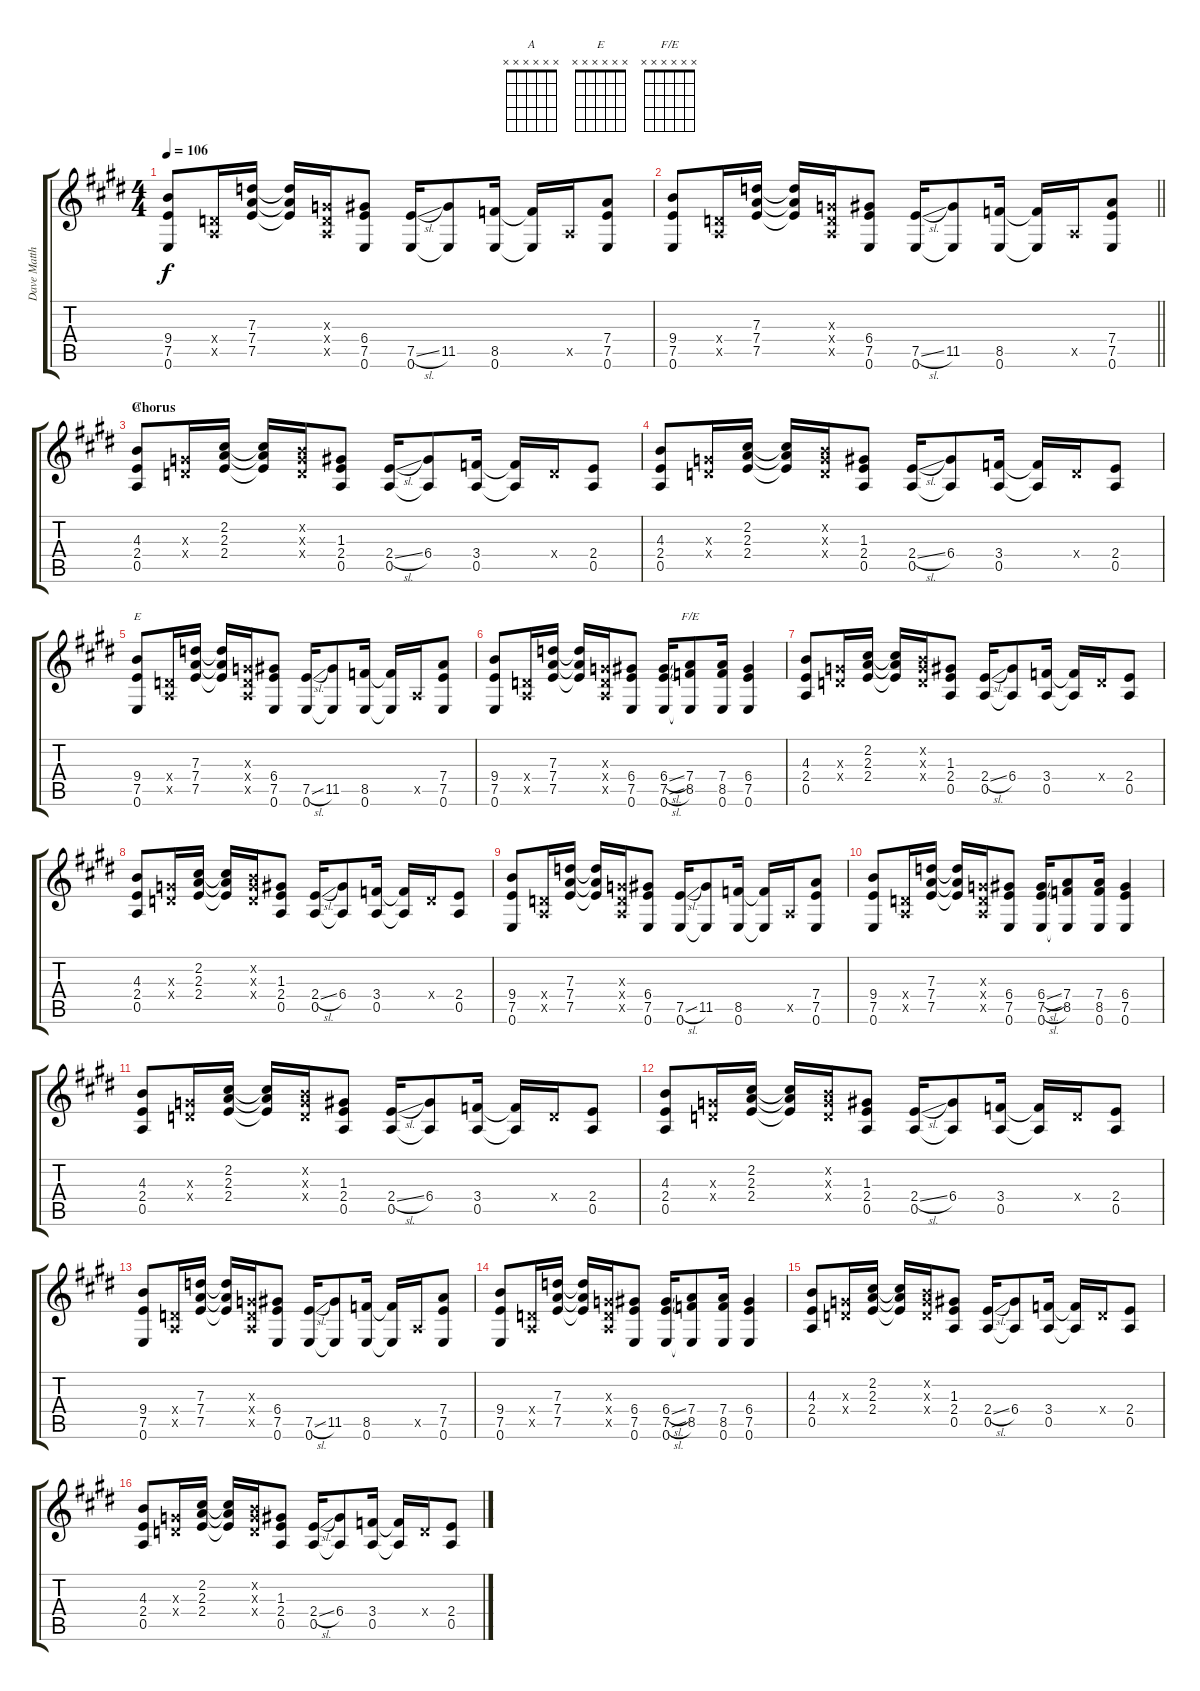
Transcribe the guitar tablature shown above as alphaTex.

\track ("Dave Matthews" "Dave Matth") {instrument acousticguitarsteel}
\staff {score tabs}
\tuning (E4 B3 G3 D3 A2 E2) {hide}
\chord ("A" x x x x x x)
\chord ("E" x x x x x x)
\chord ("F/E" x x x x x x)
\ts (4 4)
\tempo 106
\clef g2
\ks e
(9.4 7.5 0.6).8{dy f} (0.4{x} 0.5{x}).16 (7.3 7.4 7.5).16 (7.3{t} 7.4{t} 7.5{t}).16 (0.3{x} 0.4{x} 0.5{x}).16 (6.4 7.5 0.6).8 (7.5{sl} 0.6).16 (11.5 0.6{t}).8 (8.5 0.6).16 (8.5{t} 0.6{t}).16 0.5{x}.16 (7.4 7.5 0.6).8 |
\barLineRight lightlight
(9.4 7.5 0.6).8 (0.4{x} 0.5{x}).16 (7.3 7.4 7.5).16 (7.3{t} 7.4{t} 7.5{t}).16 (0.3{x} 0.4{x} 0.5{x}).16 (6.4 7.5 0.6).8 (7.5{sl} 0.6).16 (11.5 0.6{t}).8 (8.5 0.6).16 (8.5{t} 0.6{t}).16 0.5{x}.16 (7.4 7.5 0.6).8 |
\section ("" "Chorus")
(4.3 2.4 0.5).8{ch "A"} (0.3{x} 0.4{x}).16 (2.2 2.3 2.4).16 (2.2{t} 2.3{t} 2.4{t}).16 (0.2{x} 0.3{x} 0.4{x}).16 (1.3 2.4 0.5).8 (2.4{sl} 0.5).16 (6.4 0.5{t}).8 (3.4 0.5).16 (3.4{t} 0.5{t}).16 0.4{x}.16 (2.4 0.5).8 |
(4.3 2.4 0.5).8 (0.3{x} 0.4{x}).16 (2.2 2.3 2.4).16 (2.2{t} 2.3{t} 2.4{t}).16 (0.2{x} 0.3{x} 0.4{x}).16 (1.3 2.4 0.5).8 (2.4{sl} 0.5).16 (6.4 0.5{t}).8 (3.4 0.5).16 (3.4{t} 0.5{t}).16 0.4{x}.16 (2.4 0.5).8 |
(9.4 7.5 0.6).8{ch "E"} (0.4{x} 0.5{x}).16 (7.3 7.4 7.5).16 (7.3{t} 7.4{t} 7.5{t}).16 (0.3{x} 0.4{x} 0.5{x}).16 (6.4 7.5 0.6).8 (7.5{sl} 0.6).16 (11.5 0.6{t}).8 (8.5 0.6).16 (8.5{t} 0.6{t}).16 0.5{x}.16 (7.4 7.5 0.6).8 |
(9.4 7.5 0.6).8 (0.4{x} 0.5{x}).16 (7.3 7.4 7.5).16 (7.3{t} 7.4{t} 7.5{t}).16 (0.3{x} 0.4{x} 0.5{x}).16 (6.4 7.5 0.6).8 (6.4{sl} 7.5{sl} 0.6).16 (7.4 8.5 0.6{t}).8{ch "F/E"} (7.4 8.5 0.6).16 (6.4 7.5 0.6).4 |
(4.3 2.4 0.5).8 (0.3{x} 0.4{x}).16 (2.2 2.3 2.4).16 (2.2{t} 2.3{t} 2.4{t}).16 (0.2{x} 0.3{x} 0.4{x}).16 (1.3 2.4 0.5).8 (2.4{sl} 0.5).16 (6.4 0.5{t}).8 (3.4 0.5).16 (3.4{t} 0.5{t}).16 0.4{x}.16 (2.4 0.5).8 |
(4.3 2.4 0.5).8 (0.3{x} 0.4{x}).16 (2.2 2.3 2.4).16 (2.2{t} 2.3{t} 2.4{t}).16 (0.2{x} 0.3{x} 0.4{x}).16 (1.3 2.4 0.5).8 (2.4{sl} 0.5).16 (6.4 0.5{t}).8 (3.4 0.5).16 (3.4{t} 0.5{t}).16 0.4{x}.16 (2.4 0.5).8 |
(9.4 7.5 0.6).8 (0.4{x} 0.5{x}).16 (7.3 7.4 7.5).16 (7.3{t} 7.4{t} 7.5{t}).16 (0.3{x} 0.4{x} 0.5{x}).16 (6.4 7.5 0.6).8 (7.5{sl} 0.6).16 (11.5 0.6{t}).8 (8.5 0.6).16 (8.5{t} 0.6{t}).16 0.5{x}.16 (7.4 7.5 0.6).8 |
(9.4 7.5 0.6).8 (0.4{x} 0.5{x}).16 (7.3 7.4 7.5).16 (7.3{t} 7.4{t} 7.5{t}).16 (0.3{x} 0.4{x} 0.5{x}).16 (6.4 7.5 0.6).8 (6.4{sl} 7.5{sl} 0.6).16 (7.4 8.5 0.6{t}).8 (7.4 8.5 0.6).16 (6.4 7.5 0.6).4 |
(4.3 2.4 0.5).8 (0.3{x} 0.4{x}).16 (2.2 2.3 2.4).16 (2.2{t} 2.3{t} 2.4{t}).16 (0.2{x} 0.3{x} 0.4{x}).16 (1.3 2.4 0.5).8 (2.4{sl} 0.5).16 (6.4 0.5{t}).8 (3.4 0.5).16 (3.4{t} 0.5{t}).16 0.4{x}.16 (2.4 0.5).8 |
(4.3 2.4 0.5).8 (0.3{x} 0.4{x}).16 (2.2 2.3 2.4).16 (2.2{t} 2.3{t} 2.4{t}).16 (0.2{x} 0.3{x} 0.4{x}).16 (1.3 2.4 0.5).8 (2.4{sl} 0.5).16 (6.4 0.5{t}).8 (3.4 0.5).16 (3.4{t} 0.5{t}).16 0.4{x}.16 (2.4 0.5).8 |
(9.4 7.5 0.6).8 (0.4{x} 0.5{x}).16 (7.3 7.4 7.5).16 (7.3{t} 7.4{t} 7.5{t}).16 (0.3{x} 0.4{x} 0.5{x}).16 (6.4 7.5 0.6).8 (7.5{sl} 0.6).16 (11.5 0.6{t}).8 (8.5 0.6).16 (8.5{t} 0.6{t}).16 0.5{x}.16 (7.4 7.5 0.6).8 |
(9.4 7.5 0.6).8 (0.4{x} 0.5{x}).16 (7.3 7.4 7.5).16 (7.3{t} 7.4{t} 7.5{t}).16 (0.3{x} 0.4{x} 0.5{x}).16 (6.4 7.5 0.6).8 (6.4{sl} 7.5{sl} 0.6).16 (7.4 8.5 0.6{t}).8 (7.4 8.5 0.6).16 (6.4 7.5 0.6).4 |
(4.3 2.4 0.5).8 (0.3{x} 0.4{x}).16 (2.2 2.3 2.4).16 (2.2{t} 2.3{t} 2.4{t}).16 (0.2{x} 0.3{x} 0.4{x}).16 (1.3 2.4 0.5).8 (2.4{sl} 0.5).16 (6.4 0.5{t}).8 (3.4 0.5).16 (3.4{t} 0.5{t}).16 0.4{x}.16 (2.4 0.5).8 |
(4.3 2.4 0.5).8 (0.3{x} 0.4{x}).16 (2.2 2.3 2.4).16 (2.2{t} 2.3{t} 2.4{t}).16 (0.2{x} 0.3{x} 0.4{x}).16 (1.3 2.4 0.5).8 (2.4{sl} 0.5).16 (6.4 0.5{t}).8 (3.4 0.5).16 (3.4{t} 0.5{t}).16 0.4{x}.16 (2.4 0.5).8
